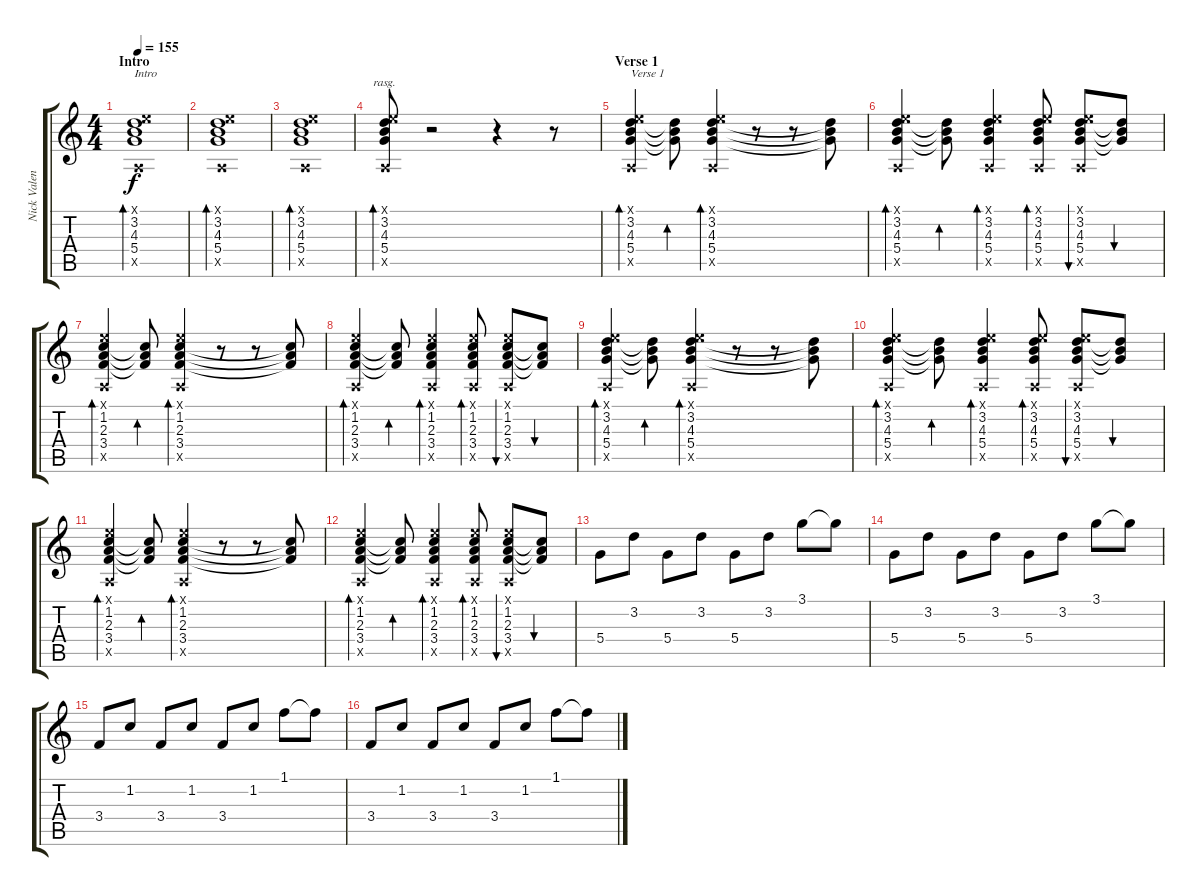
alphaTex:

\track ("Nick Valensi (left)" "Nick Valen") {instrument electricguitarjazz}
\staff {score tabs}
\tuning (E4 B3 G3 D3 A2 E2) {hide}
\ts (4 4)
\section ("" "Intro")
\tempo 155
\clef g2
\ks c
(0.1{x} 3.2 4.3 5.4 0.5{x}).1{bd 30 txt "Intro" dy f instrument electricguitarjazz} |
(0.1{x} 3.2 4.3 5.4 0.5{x}).1{bd 30} |
(0.1{x} 3.2 4.3 5.4 0.5{x}).1{bd 30} |
(0.1{x} 3.2 4.3 5.4 0.5{x}).8{bd 30 rasg ii} r.2 r.4 r.8 |
\section ("" "Verse 1")
(0.1{x} 3.2 4.3 5.4 0.5{x}).4{bd 60 txt "Verse 1"} (3.2{t} 4.3{t} 5.4{t}).8{bd 60} (0.1{x} 3.2 4.3 5.4 0.5{x}).4{bd 60} r.8 r.8 (3.2{t} 4.3{t} 5.4{t}).8 |
(0.1{x} 3.2 4.3 5.4 0.5{x}).4{bd 60} (3.2{t} 4.3{t} 5.4{t}).8{bd 60} (0.1{x} 3.2 4.3 5.4 0.5{x}).4{bd 60} (0.1{x} 3.2 4.3 5.4 0.5{x}).8{bd 60} (0.1{x} 3.2 4.3 5.4 0.5{x}).8{bu 60} (3.2{t} 4.3{t} 5.4{t}).8{bu 60} |
(0.1{x} 1.2 2.3 3.4 0.5{x}).4{bd 60} (1.2{t} 2.3{t} 3.4{t}).8{bd 60} (0.1{x} 1.2 2.3 3.4 0.5{x}).4{bd 60} r.8 r.8 (1.2{t} 2.3{t} 3.4{t}).8 |
(0.1{x} 1.2 2.3 3.4 0.5{x}).4{bd 60} (1.2{t} 2.3{t} 3.4{t}).8{bd 60} (0.1{x} 1.2 2.3 3.4 0.5{x}).4{bd 60} (0.1{x} 1.2 2.3 3.4 0.5{x}).8{bd 60} (0.1{x} 1.2 2.3 3.4 0.5{x}).8{bu 60} (1.2{t} 2.3{t} 3.4{t}).8{bu 60} |
(0.1{x} 3.2 4.3 5.4 0.5{x}).4{bd 60} (3.2{t} 4.3{t} 5.4{t}).8{bd 60} (0.1{x} 3.2 4.3 5.4 0.5{x}).4{bd 60} r.8 r.8 (3.2{t} 4.3{t} 5.4{t}).8 |
(0.1{x} 3.2 4.3 5.4 0.5{x}).4{bd 60} (3.2{t} 4.3{t} 5.4{t}).8{bd 60} (0.1{x} 3.2 4.3 5.4 0.5{x}).4{bd 60} (0.1{x} 3.2 4.3 5.4 0.5{x}).8{bd 60} (0.1{x} 3.2 4.3 5.4 0.5{x}).8{bu 60} (3.2{t} 4.3{t} 5.4{t}).8{bu 60} |
(0.1{x} 1.2 2.3 3.4 0.5{x}).4{bd 60} (1.2{t} 2.3{t} 3.4{t}).8{bd 60} (0.1{x} 1.2 2.3 3.4 0.5{x}).4{bd 60} r.8 r.8 (1.2{t} 2.3{t} 3.4{t}).8 |
(0.1{x} 1.2 2.3 3.4 0.5{x}).4{bd 60} (1.2{t} 2.3{t} 3.4{t}).8{bd 60} (0.1{x} 1.2 2.3 3.4 0.5{x}).4{bd 60} (0.1{x} 1.2 2.3 3.4 0.5{x}).8{bd 60} (0.1{x} 1.2 2.3 3.4 0.5{x}).8{bu 60} (1.2{t} 2.3{t} 3.4{t}).8{bu 60} |
5.4.8 3.2.8 5.4.8 3.2.8 5.4.8 3.2.8 3.1.8 3.1{t}.8 |
5.4.8 3.2.8 5.4.8 3.2.8 5.4.8 3.2.8 3.1.8 3.1{t}.8 |
3.4.8 1.2.8 3.4.8 1.2.8 3.4.8 1.2.8 1.1.8 1.1{t}.8 |
3.4.8 1.2.8 3.4.8 1.2.8 3.4.8 1.2.8 1.1.8 1.1{t}.8
